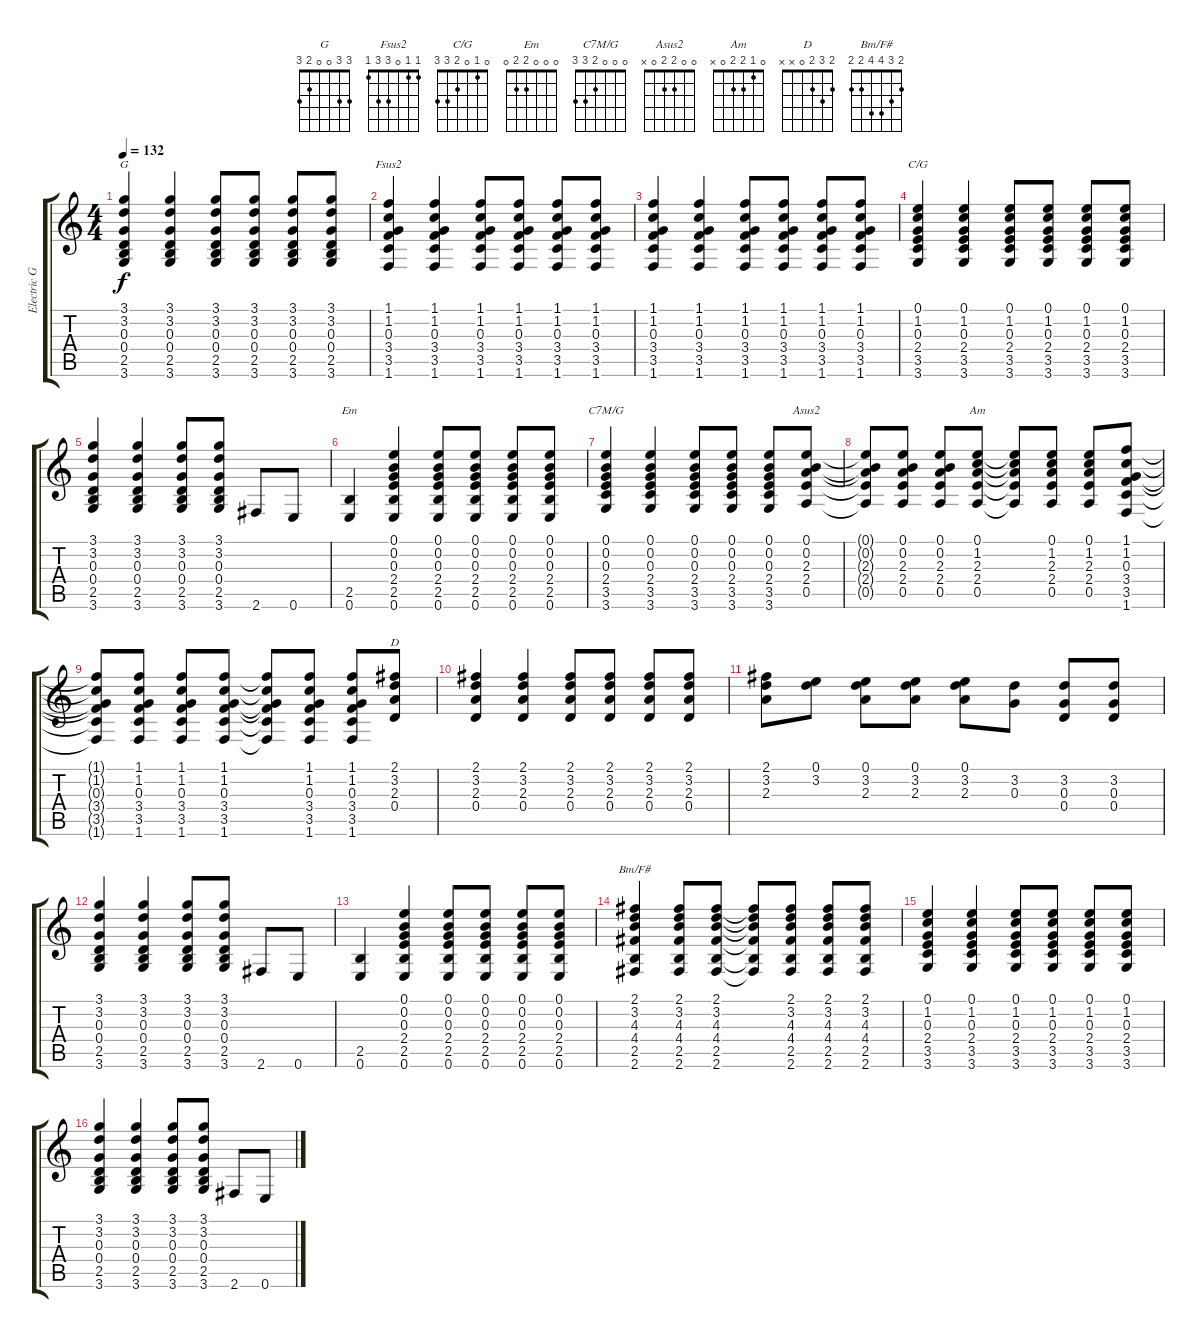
\track ("Electric Guitar" "Electric G") {instrument overdrivenguitar}
\staff {score tabs}
\tuning (E4 B3 G3 D3 A2 E2) {hide}
\chord ("G" 3 3 0 0 2 3)
\chord ("Fsus2" 1 1 0 3 3 1)
\chord ("C/G" 0 1 0 2 3 3)
\chord ("Em" 0 0 0 2 2 0)
\chord ("C7M/G" 0 0 0 2 3 3)
\chord ("Asus2" 0 0 2 2 0 x)
\chord ("Am" 0 1 2 2 0 x)
\chord ("D" 2 3 2 0 x x)
\chord ("Bm/F#" 2 3 4 4 2 2)
\ts (4 4)
\tempo 132
\clef g2
\ks c
(3.1 3.2 0.3 0.4 2.5 3.6).4{ch "G" dy f} (3.1 3.2 0.3 0.4 2.5 3.6).4 (3.1 3.2 0.3 0.4 2.5 3.6).8 (3.1 3.2 0.3 0.4 2.5 3.6).8 (3.1 3.2 0.3 0.4 2.5 3.6).8 (3.1 3.2 0.3 0.4 2.5 3.6).8 |
(1.1 1.2 0.3 3.4 3.5 1.6).4{ch "Fsus2"} (1.1 1.2 0.3 3.4 3.5 1.6).4 (1.1 1.2 0.3 3.4 3.5 1.6).8 (1.1 1.2 0.3 3.4 3.5 1.6).8 (1.1 1.2 0.3 3.4 3.5 1.6).8 (1.1 1.2 0.3 3.4 3.5 1.6).8 |
(1.1 1.2 0.3 3.4 3.5 1.6).4 (1.1 1.2 0.3 3.4 3.5 1.6).4 (1.1 1.2 0.3 3.4 3.5 1.6).8 (1.1 1.2 0.3 3.4 3.5 1.6).8 (1.1 1.2 0.3 3.4 3.5 1.6).8 (1.1 1.2 0.3 3.4 3.5 1.6).8 |
(0.1 1.2 0.3 2.4 3.5 3.6).4{ch "C/G"} (0.1 1.2 0.3 2.4 3.5 3.6).4 (0.1 1.2 0.3 2.4 3.5 3.6).8 (0.1 1.2 0.3 2.4 3.5 3.6).8 (0.1 1.2 0.3 2.4 3.5 3.6).8 (0.1 1.2 0.3 2.4 3.5 3.6).8 |
(3.1 3.2 0.3 0.4 2.5 3.6).4 (3.1 3.2 0.3 0.4 2.5 3.6).4 (3.1 3.2 0.3 0.4 2.5 3.6).8 (3.1 3.2 0.3 0.4 2.5 3.6).8 2.6.8 0.6.8 |
(2.5 0.6).4{ch "Em"} (0.1 0.2 0.3 2.4 2.5 0.6).4 (0.1 0.2 0.3 2.4 2.5 0.6).8 (0.1 0.2 0.3 2.4 2.5 0.6).8 (0.1 0.2 0.3 2.4 2.5 0.6).8 (0.1 0.2 0.3 2.4 2.5 0.6).8 |
(0.1 0.2 0.3 2.4 3.5 3.6).4{ch "C7M/G"} (0.1 0.2 0.3 2.4 3.5 3.6).4 (0.1 0.2 0.3 2.4 3.5 3.6).8 (0.1 0.2 0.3 2.4 3.5 3.6).8 (0.1 0.2 0.3 2.4 3.5 3.6).8 (0.1 0.2 2.3 2.4 0.5).8{ch "Asus2"} |
(0.1{t} 0.2{t} 2.3{t} 2.4{t} 0.5{t}).8 (0.1 0.2 2.3 2.4 0.5).8 (0.1 0.2 2.3 2.4 0.5).8 (0.1 1.2 2.3 2.4 0.5).8{ch "Am"} (0.1{t} 1.2{t} 2.3{t} 2.4{t} 0.5{t}).8 (0.1 1.2 2.3 2.4 0.5).8 (0.1 1.2 2.3 2.4 0.5).8 (1.1 1.2 0.3 3.4 3.5 1.6).8 |
(1.1{t} 1.2{t} 0.3{t} 3.4{t} 3.5{t} 1.6{t}).8 (1.1 1.2 0.3 3.4 3.5 1.6).8 (1.1 1.2 0.3 3.4 3.5 1.6).8 (1.1 1.2 0.3 3.4 3.5 1.6).8 (1.1{t} 1.2{t} 0.3{t} 3.4{t} 3.5{t} 1.6{t}).8 (1.1 1.2 0.3 3.4 3.5 1.6).8 (1.1 1.2 0.3 3.4 3.5 1.6).8 (2.1 3.2 2.3 0.4).8{ch "D"} |
(2.1 3.2 2.3 0.4).4 (2.1 3.2 2.3 0.4).4 (2.1 3.2 2.3 0.4).8 (2.1 3.2 2.3 0.4).8 (2.1 3.2 2.3 0.4).8 (2.1 3.2 2.3 0.4).8 |
(2.1 3.2 2.3).8 (0.1 3.2).8 (0.1 3.2 2.3).8 (0.1 3.2 2.3).8 (0.1 3.2 2.3).8 (3.2 0.3).8 (3.2 0.3 0.4).8 (3.2 0.3 0.4).8 |
(3.1 3.2 0.3 0.4 2.5 3.6).4 (3.1 3.2 0.3 0.4 2.5 3.6).4 (3.1 3.2 0.3 0.4 2.5 3.6).8 (3.1 3.2 0.3 0.4 2.5 3.6).8 2.6.8 0.6.8 |
(2.5 0.6).4 (0.1 0.2 0.3 2.4 2.5 0.6).4 (0.1 0.2 0.3 2.4 2.5 0.6).8 (0.1 0.2 0.3 2.4 2.5 0.6).8 (0.1 0.2 0.3 2.4 2.5 0.6).8 (0.1 0.2 0.3 2.4 2.5 0.6).8 |
(2.1 3.2 4.3 4.4 2.5 2.6).4{ch "Bm/F#"} (2.1 3.2 4.3 4.4 2.5 2.6).8 (2.1 3.2 4.3 4.4 2.5 2.6).8 (2.1{t} 3.2{t} 4.3{t} 4.4{t} 2.5{t} 2.6{t}).8 (2.1 3.2 4.3 4.4 2.5 2.6).8 (2.1 3.2 4.3 4.4 2.5 2.6).8 (2.1 3.2 4.3 4.4 2.5 2.6).8 |
(0.1 1.2 0.3 2.4 3.5 3.6).4 (0.1 1.2 0.3 2.4 3.5 3.6).4 (0.1 1.2 0.3 2.4 3.5 3.6).8 (0.1 1.2 0.3 2.4 3.5 3.6).8 (0.1 1.2 0.3 2.4 3.5 3.6).8 (0.1 1.2 0.3 2.4 3.5 3.6).8 |
(3.1 3.2 0.3 0.4 2.5 3.6).4 (3.1 3.2 0.3 0.4 2.5 3.6).4 (3.1 3.2 0.3 0.4 2.5 3.6).8 (3.1 3.2 0.3 0.4 2.5 3.6).8 2.6.8 0.6.8
